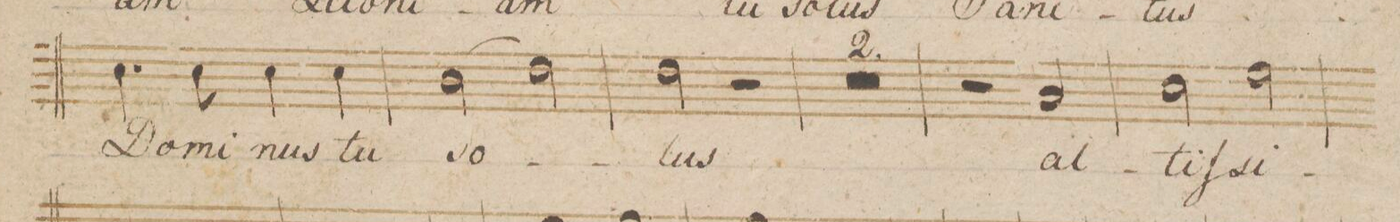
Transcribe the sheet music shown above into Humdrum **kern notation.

**kern	**text	**dynam
*I"Tenore.	*	*
*clefC4	*	*
*k[b-]	*	*
*met(c)	*	*
*M4/4	*	*
4.B-\	Do-	.
8B-\	-mi-	.
4B-\	-nus	.
4B-\	tu	.
=139	=139	=139
(>2A\	so-	.
2c\)	.	.
=140	=140	=140
2c\	-lus	.
2r	.	.
=141	=141	=141
0r	.	.
=142	=142	=142
=143	=143	=143
2r	.	.
2G/	al-	.
=144	=144	=144
2B-\	-tiſ-	.
2d\	-si-	.
=145	=145	=145
*-	*-	*-
